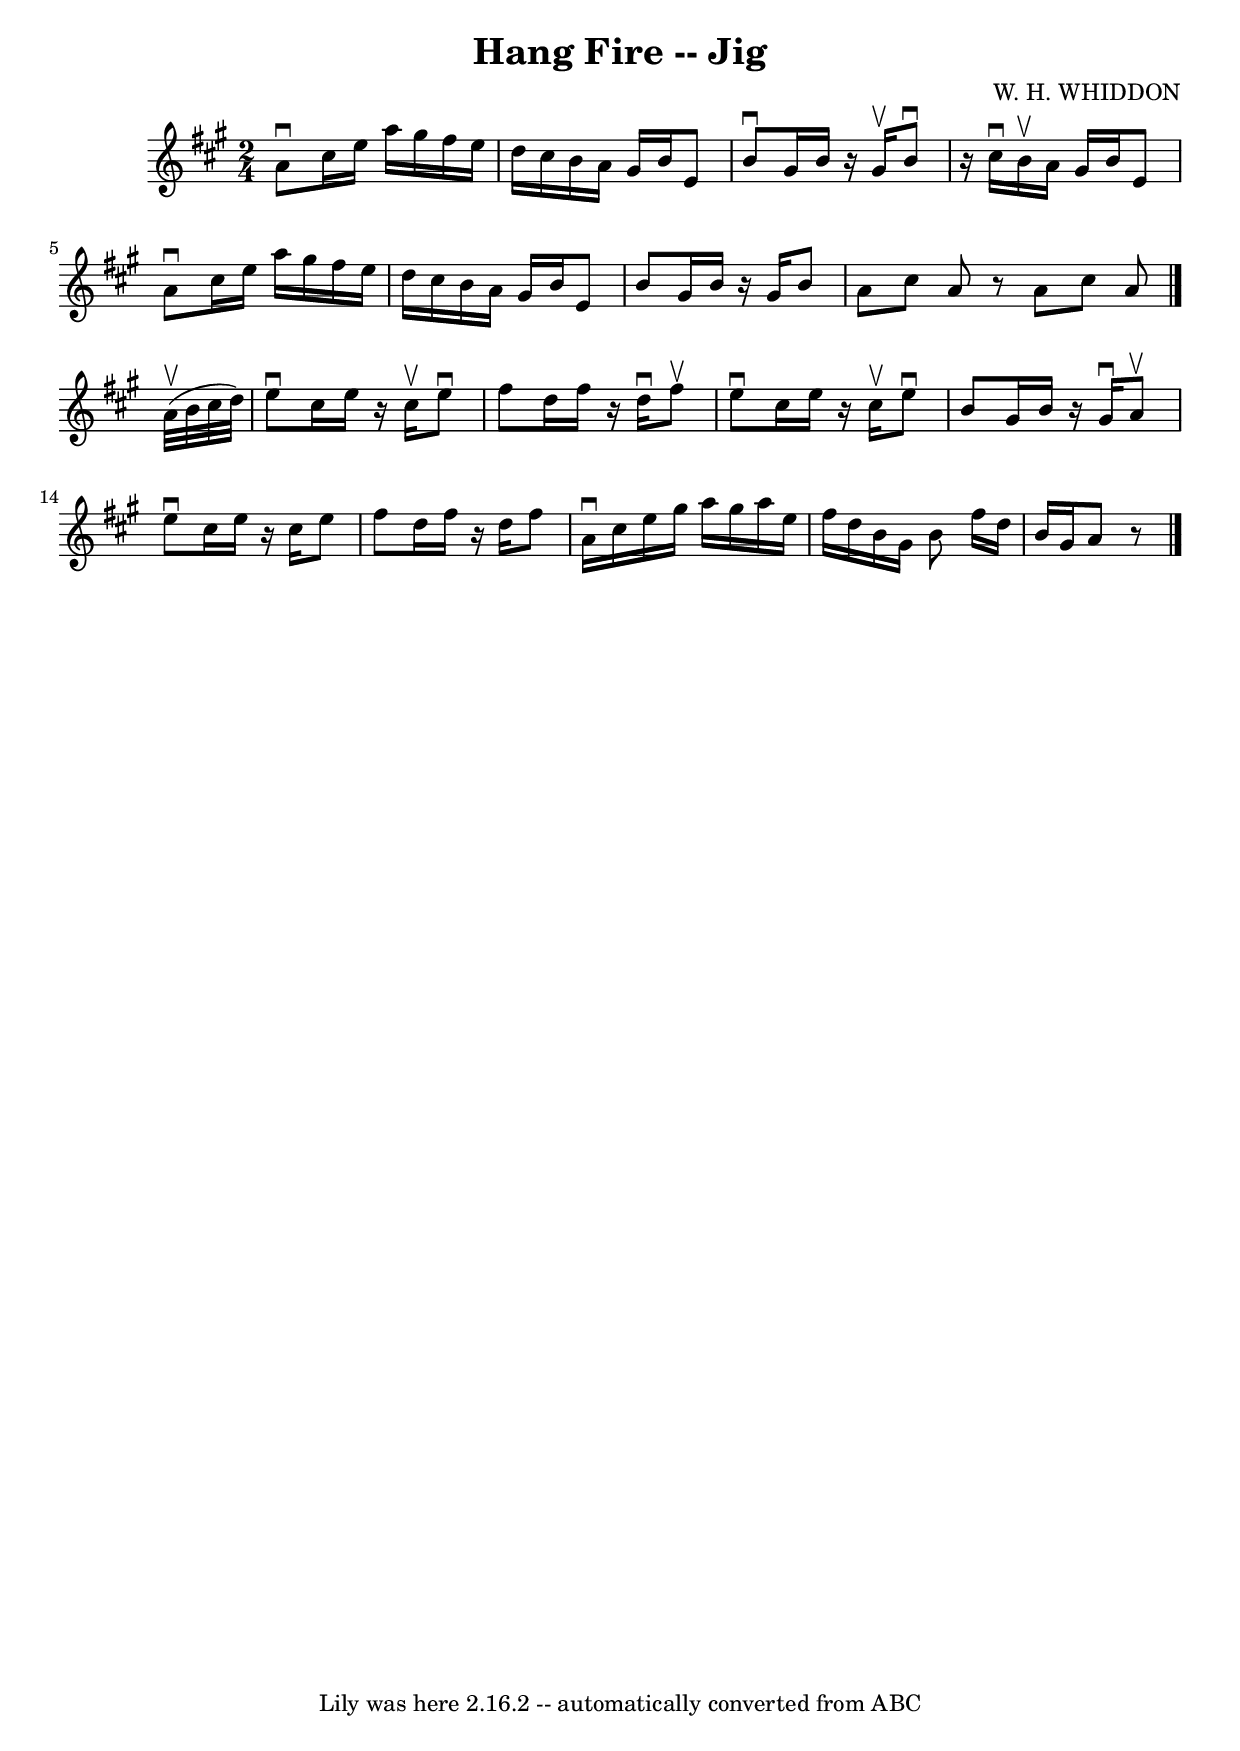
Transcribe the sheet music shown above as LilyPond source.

\version "2.16.2"
\include "Mammoth.ily"
\header {
  %% book = "Ryan's Mammoth Collection"
  composer = "W. H. WHIDDON"
  crossRefNumber = "1"
  footnotes = "\\\\118 669"
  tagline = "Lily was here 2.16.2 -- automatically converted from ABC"
  title = "Hang Fire -- Jig"

}
voicedefault =  {


  \time 2/4 
  \key a \major
  a'8^\downbow cis''16 e''16 a''16 gis''16  
  fis''16 e''16    |
  d''16 cis''16 b'16 a'16 gis'16    
  b'16 e'8    |
  b'8^\downbow gis'16 b'16    r16 gis'16^\upbow  
  b'8^\downbow   |
  r16 cis''16^\downbow b'16^\upbow a'16    
  gis'16 b'16 e'8    |
  a'8^\downbow cis''16 e''16 a''16 
  gis''16 fis''16 e''16    |
  d''16 cis''16 b'16 a'16   
  gis'16 b'16 e'8    |
  b'8 gis'16 b'16    r16 gis'16    
  b'8    |
  a'8 cis''8 a'8    r8   \bar ":|" a'8 cis''8 a'8 
  \bar "|." a'32^\upbow(b'32 cis''32 d''32) |
  e''8 
  ^\downbow cis''16 e''16    r16 cis''16^\upbow e''8^\downbow   |
  
  fis''8 d''16 fis''16    r16 d''16^\downbow fis''8^\upbow   |
  
  e''8^\downbow cis''16 e''16    r16 cis''16^\upbow e''8^\downbow   
  |
  b'8 gis'16 b'16    r16 gis'16^\downbow a'8^\upbow   
  |
  e''8^\downbow cis''16 e''16    r16 cis''16 e''8    
  |
  fis''8 d''16 fis''16    r16 d''16 fis''8    |
  
  a'16^\downbow cis''16 e''16 gis''16 a''16 gis''16 a''16    
  e''16    |
  fis''16 d''16 b'16 gis'16 b'8  \bar ":|"   
  fis''16 d''16 b'16 gis'16 a'8    r8   |
  \bar "|."   

}

\score{
  <<

    \context Staff="default"
    {
      \voicedefault 
      
    }

  >>
  \layout {
    
  }
  \midi {
  }

}
